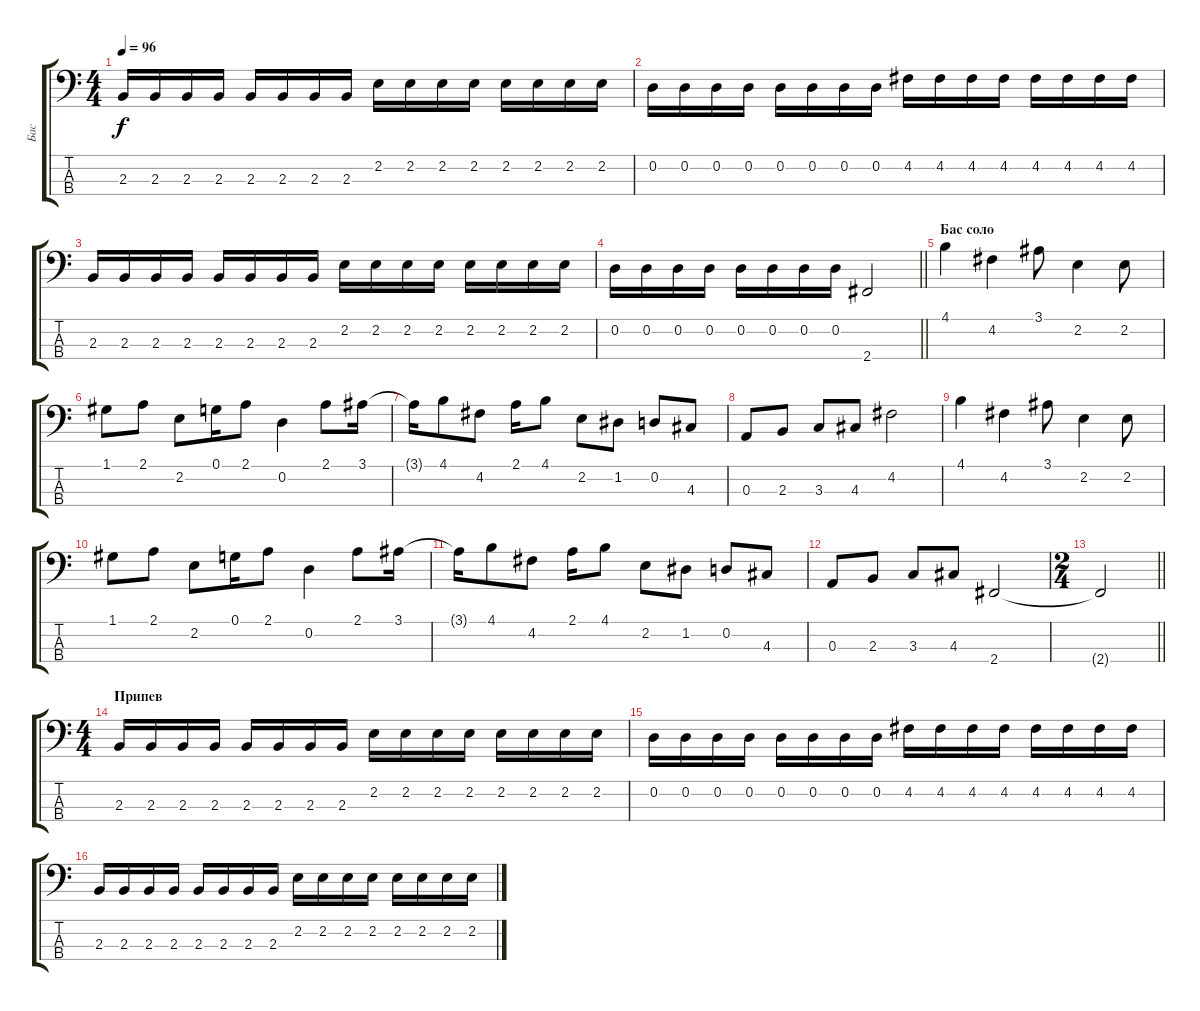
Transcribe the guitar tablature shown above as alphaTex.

\track ("Бас" "Бас") {instrument electricbasspick}
\staff {score tabs}
\tuning (G2 D2 A1 E1) {hide}
\ts (4 4)
\tempo 96
\clef f4
\ks c
2.3.16{dy f} 2.3.16 2.3.16 2.3.16 2.3.16 2.3.16 2.3.16 2.3.16 2.2.16 2.2.16 2.2.16 2.2.16 2.2.16 2.2.16 2.2.16 2.2.16 |
0.2.16 0.2.16 0.2.16 0.2.16 0.2.16 0.2.16 0.2.16 0.2.16 4.2.16 4.2.16 4.2.16 4.2.16 4.2.16 4.2.16 4.2.16 4.2.16 |
2.3.16 2.3.16 2.3.16 2.3.16 2.3.16 2.3.16 2.3.16 2.3.16 2.2.16 2.2.16 2.2.16 2.2.16 2.2.16 2.2.16 2.2.16 2.2.16 |
\barLineRight lightlight
0.2.16 0.2.16 0.2.16 0.2.16 0.2.16 0.2.16 0.2.16 0.2.16 2.4.2 |
\section ("" "Бас соло")
4.1.4{balance 3 instrument electricbassfinger} 4.2.4 3.1.8 2.2.4 2.2.8 |
1.1.8 2.1.8 2.2.8 0.1.16 2.1.8 0.2.4 2.1.8 3.1.16 |
3.1{t}.16 4.1.8 4.2.8 2.1.16 4.1.8 2.2.8 1.2.8 0.2.8 4.3.8 |
0.3.8 2.3.8 3.3.8 4.3.8 4.2.2 |
4.1.4 4.2.4 3.1.8 2.2.4 2.2.8 |
1.1.8 2.1.8 2.2.8 0.1.16 2.1.8 0.2.4 2.1.8 3.1.16 |
3.1{t}.16 4.1.8 4.2.8 2.1.16 4.1.8 2.2.8 1.2.8 0.2.8 4.3.8 |
0.3.8 2.3.8 3.3.8 4.3.8 2.4.2{balance 3} |
\ts (2 4)
\barLineRight lightlight
2.4{t}.2 |
\ts (4 4)
\section ("" "Припев")
2.3.16 2.3.16 2.3.16 2.3.16 2.3.16 2.3.16 2.3.16 2.3.16 2.2.16 2.2.16 2.2.16 2.2.16 2.2.16 2.2.16 2.2.16 2.2.16 |
0.2.16 0.2.16 0.2.16 0.2.16 0.2.16 0.2.16 0.2.16 0.2.16 4.2.16 4.2.16 4.2.16 4.2.16 4.2.16 4.2.16 4.2.16 4.2.16 |
2.3.16 2.3.16 2.3.16 2.3.16 2.3.16 2.3.16 2.3.16 2.3.16 2.2.16 2.2.16 2.2.16 2.2.16 2.2.16 2.2.16 2.2.16 2.2.16
